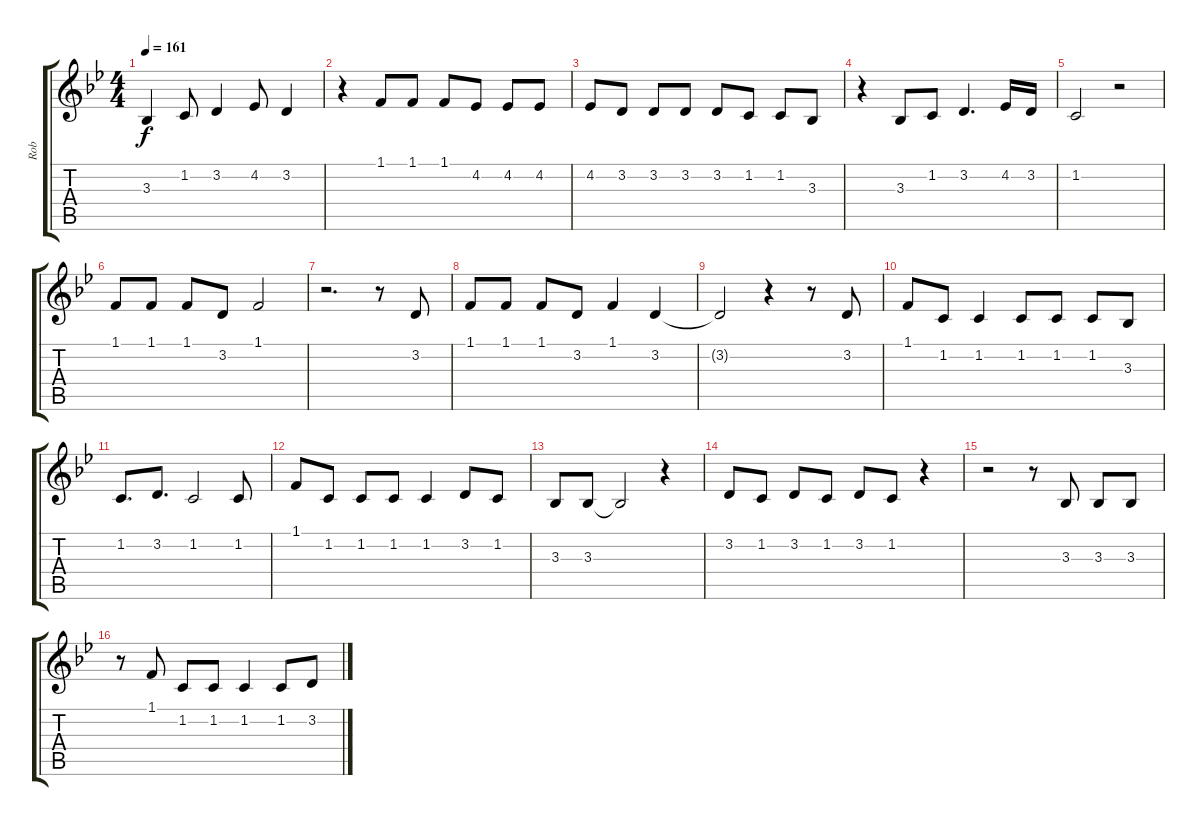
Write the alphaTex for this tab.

\track ("Rob" "Rob") {instrument brightacousticpiano}
\staff {score tabs}
\tuning (E4 B3 G3 D3 A2 E2) {hide}
\ts (4 4)
\tempo 161
\clef g2
\ks bb
3.3.4{dy f} 1.2.8 3.2.4 4.2.8 3.2.4 |
r.4 1.1.8 1.1.8 1.1.8 4.2.8 4.2.8 4.2.8 |
4.2.8 3.2.8 3.2.8 3.2.8 3.2.8 1.2.8 1.2.8 3.3.8 |
r.4 3.3.8 1.2.8 3.2.4{d} 4.2.16 3.2.16 |
1.2.2 r.2 |
1.1.8 1.1.8 1.1.8 3.2.8 1.1.2 |
r.2{d} r.8 3.2.8 |
1.1.8 1.1.8 1.1.8 3.2.8 1.1.4 3.2.4 |
3.2{t}.2 r.4 r.8 3.2.8 |
1.1.8 1.2.8 1.2.4 1.2.8 1.2.8 1.2.8 3.3.8 |
1.2.8{d} 3.2.8{d} 1.2.2 1.2.8 |
1.1.8 1.2.8 1.2.8 1.2.8 1.2.4 3.2.8 1.2.8 |
3.3.8 3.3.8 3.3{t}.2 r.4 |
3.2.8 1.2.8 3.2.8 1.2.8 3.2.8 1.2.8 r.4 |
r.2 r.8 3.3.8 3.3.8 3.3.8 |
r.8 1.1.8 1.2.8 1.2.8 1.2.4 1.2.8 3.2.8
